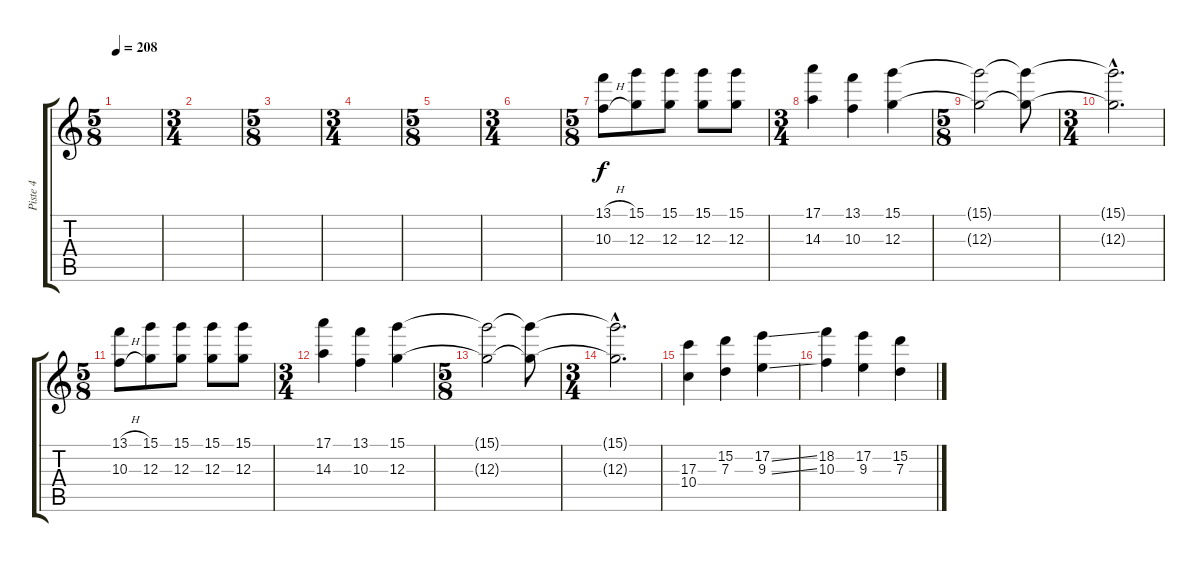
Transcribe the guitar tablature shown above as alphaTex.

\track ("Piste 4" "Piste 4") {instrument distortionguitar}
\staff {score tabs}
\tuning (E4 B3 G3 D3 A2 E2) {hide}
\ts (5 8)
\tempo 208
\clef g2
\ks c
|
\ts (3 4)
|
\ts (5 8)
|
\ts (3 4)
|
\ts (5 8)
|
\ts (3 4)
|
\ts (5 8)
(13.1{h} 10.3{h}).8{dy f} (15.1 12.3).8 (15.1 12.3).8 (15.1 12.3).8 (15.1 12.3).8 |
\ts (3 4)
(17.1 14.3).4 (13.1 10.3).4 (15.1 12.3).4 |
\ts (5 8)
(15.1{t} 12.3{t}).2 (15.1{t} 12.3{t}).8 |
\ts (3 4)
(15.1{hac t} 12.3{hac t}).2{d} |
\ts (5 8)
(13.1{h} 10.3{h}).8 (15.1 12.3).8 (15.1 12.3).8 (15.1 12.3).8 (15.1 12.3).8 |
\ts (3 4)
(17.1 14.3).4 (13.1 10.3).4 (15.1 12.3).4 |
\ts (5 8)
(15.1{t} 12.3{t}).2 (15.1{t} 12.3{t}).8 |
\ts (3 4)
(15.1{hac t} 12.3{hac t}).2{d} |
(17.3 10.4).4 (15.2 7.3).4 (17.2{ss} 9.3{ss}).4 |
(18.2 10.3).4 (17.2 9.3).4 (15.2 7.3).4
